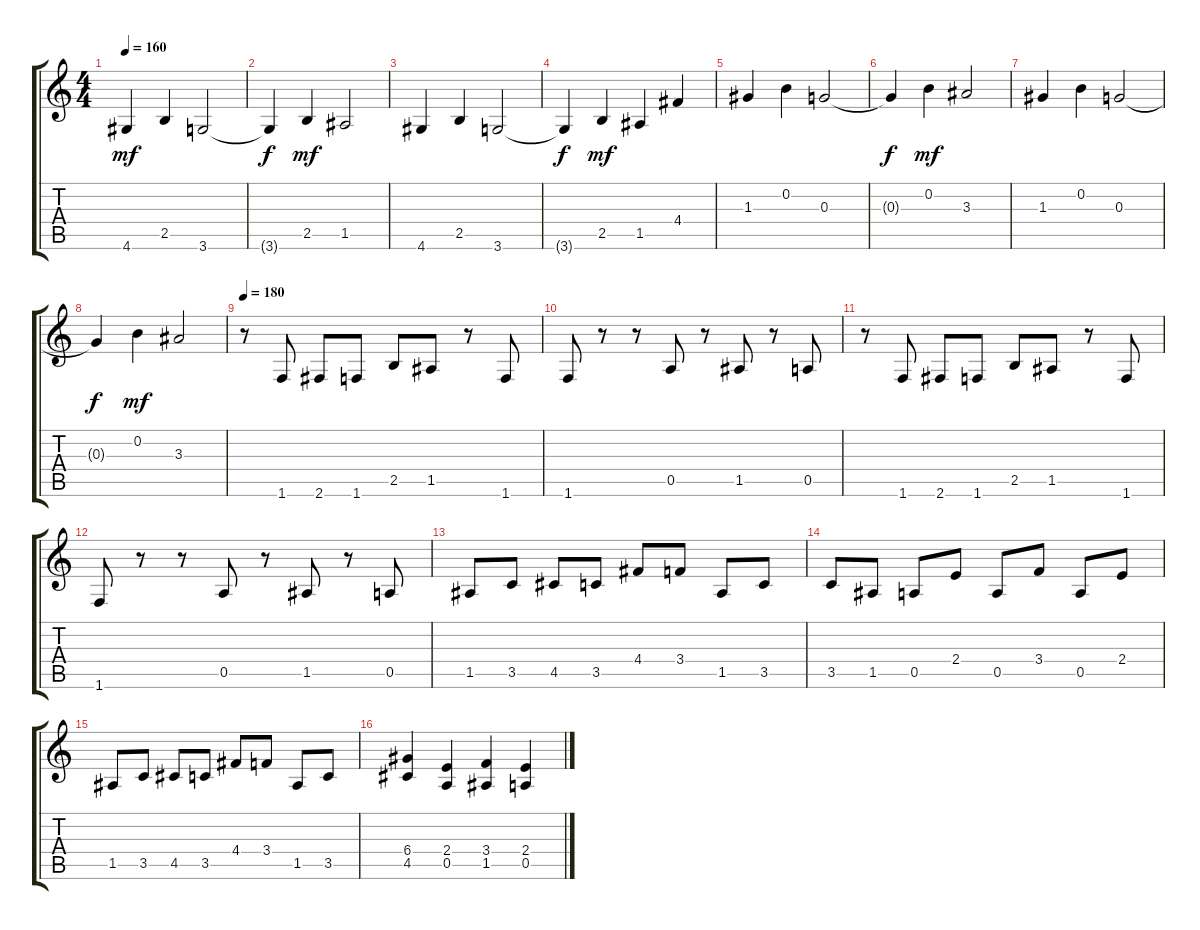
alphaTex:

\track "" {instrument distortionguitar}
\staff {score tabs}
\tuning (E4 B3 G3 D3 A2 E2) {hide}
\ts (4 4)
\tempo 160
\clef g2
\ks c
4.6.4{dy mf} 2.5.4 3.6.2 |
3.6{t}.4{dy f} 2.5.4{dy mf} 1.5.2 |
4.6.4 2.5.4 3.6.2 |
3.6{t}.4{dy f} 2.5.4{dy mf} 1.5.4 4.4.4 |
1.3.4 0.2.4 0.3.2 |
0.3{t}.4{dy f} 0.2.4{dy mf} 3.3.2 |
1.3.4 0.2.4 0.3.2 |
0.3{t}.4{dy f} 0.2.4{dy mf} 3.3.2 |
\tempo 180
r.8 1.6.8 2.6.8 1.6.8 2.5.8 1.5.8 r.8 1.6.8 |
1.6.8 r.8 r.8 0.5.8 r.8 1.5.8 r.8 0.5.8 |
r.8 1.6.8 2.6.8 1.6.8 2.5.8 1.5.8 r.8 1.6.8 |
1.6.8 r.8 r.8 0.5.8 r.8 1.5.8 r.8 0.5.8 |
1.5.8 3.5.8 4.5.8 3.5.8 4.4.8 3.4.8 1.5.8 3.5.8 |
3.5.8 1.5.8 0.5.8 2.4.8 0.5.8 3.4.8 0.5.8 2.4.8 |
1.5.8 3.5.8 4.5.8 3.5.8 4.4.8 3.4.8 1.5.8 3.5.8 |
(6.4 4.5).4 (2.4 0.5).4 (3.4 1.5).4 (2.4 0.5).4
